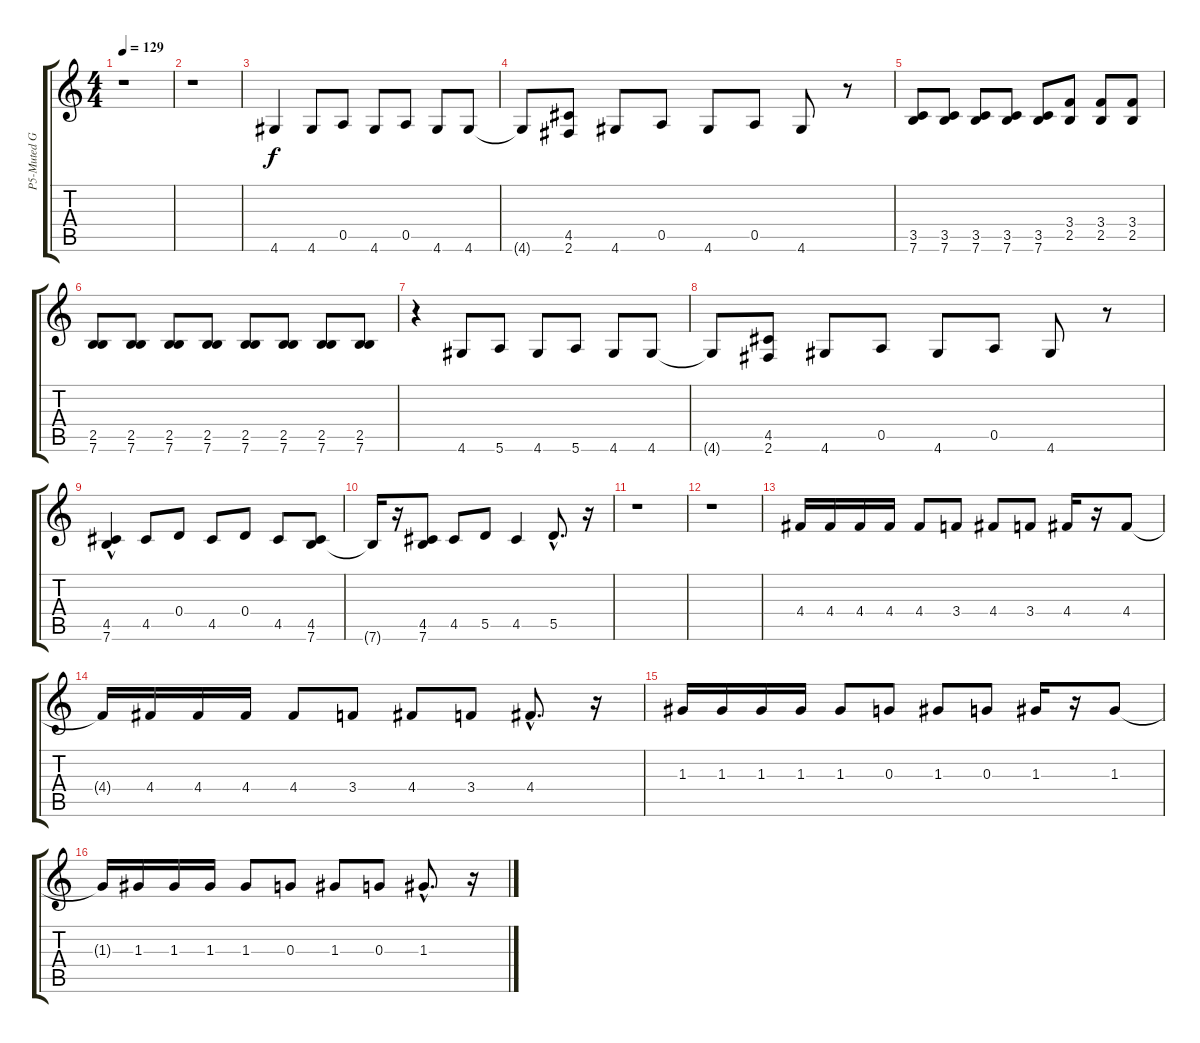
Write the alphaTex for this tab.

\track ("P5-Muted Guitar" "P5-Muted G") {instrument electricguitarmuted}
\staff {score tabs}
\tuning (E4 B3 G3 D3 A2 E2) {hide}
\ts (4 4)
\tempo 129
\clef g2
\ks c
r.1{dy f instrument electricguitarmuted} |
r.1 |
4.6.4 4.6.8 0.5.8 4.6.8 0.5.8 4.6.8 4.6.8 |
4.6{t}.8 (4.5 2.6).8 4.6.8 0.5.8 4.6.8 0.5.8 4.6.8 r.8 |
(3.5 7.6).8 (3.5 7.6).8 (3.5 7.6).8 (3.5 7.6).8 (3.5 7.6).8 (3.4 2.5).8 (3.4 2.5).8 (3.4 2.5).8 |
(2.5 7.6).8 (2.5 7.6).8 (2.5 7.6).8 (2.5 7.6).8 (2.5 7.6).8 (2.5 7.6).8 (2.5 7.6).8 (2.5 7.6).8 |
r.4 4.6.8 5.6.8 4.6.8 5.6.8 4.6.8 4.6.8 |
4.6{t}.8 (4.5 2.6).8 4.6.8 0.5.8 4.6.8 0.5.8 4.6.8 r.8 |
(4.5 7.6{hac}).4 4.5.8 0.4.8 4.5.8 0.4.8 4.5.8 (4.5 7.6).8 |
7.6{t}.16 r.16 (4.5 7.6).8 4.5.8 5.5.8 4.5.4 5.5{hac}.8{d} r.16 |
r.1 |
r.1 |
4.4.16 4.4.16 4.4.16 4.4.16 4.4.8 3.4.8 4.4.8 3.4.8 4.4.16 r.16 4.4.8 |
4.4{t}.16 4.4.16 4.4.16 4.4.16 4.4.8 3.4.8 4.4.8 3.4.8 4.4{hac}.8{d} r.16 |
1.3.16 1.3.16 1.3.16 1.3.16 1.3.8 0.3.8 1.3.8 0.3.8 1.3.16 r.16 1.3.8 |
1.3{t}.16 1.3.16 1.3.16 1.3.16 1.3.8 0.3.8 1.3.8 0.3.8 1.3{hac}.8{d} r.16
